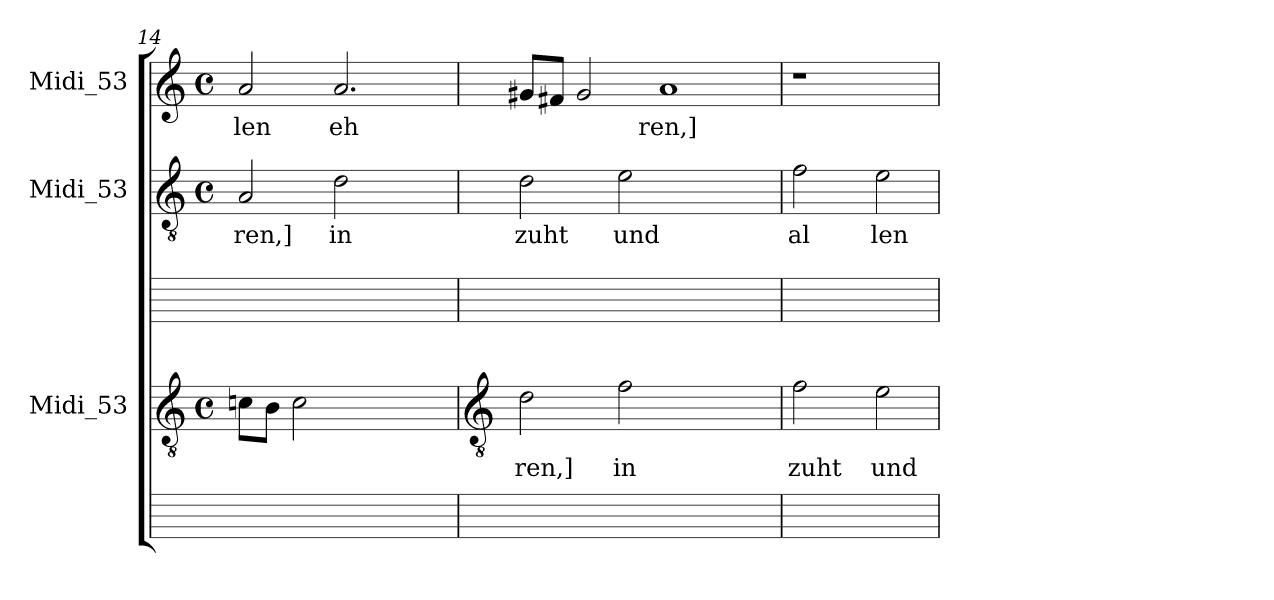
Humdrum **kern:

**kern	**kern	**text	**kern	**kern	**text	**kern	**text
*part5	*part4	*part4	*part3	*part2	*part2	*part1	*part1
*staff5	*staff4	*staff4	*staff3	*staff2	*staff2	*staff1	*staff1
*	*I"Midi_53	*	*	*I"Midi_53	*	*I"Midi_53	*
!!LO:LB:g=z
*	*clefGv2	*	*	*clefGv2	*	*clefG2	*
*	*k[]	*	*	*k[]	*	*k[]	*
*	*C:	*	*	*C:	*	*C:	*
*	*M4/4	*	*	*M4/4	*	*M4/4	*
*	*met(c)	*	*	*met(c)	*	*met(c)	*
=14B	=14B	=14B	=14B	=14B	=14B	=14B	=14B
!	!	!	!	!	!LO:LY:b	!	!LO:LY:b
4ryy	8cn\L	.	4ryy	2A/	ren,]	2a/	len
.	8B\J	.	.	.	.	.	.
1ryy	2c\	.	1ryy	.	.	.	.
!	!	!	!	!	!LO:LY:b	!	!LO:LY:b
.	.	.	.	2d\	in	2.a/	eh
.	2ryy	.	.	.	.	.	.
.	.	.	.	4ryy	.	.	.
!!LO:LB:g=z
=14C	=14C	=14C	=14C	=14C	=14C	=14C	=14C
*	*clefGv2	*	*	*	*	*	*
!	!	!LO:LY:b	!	!	!LO:LY:b	!	!
4ryy	2d\	ren,]	4ryy	2d\	zuht	8g#X/L	.
.	.	.	.	.	.	8f#X/J	.
1.ryy	.	.	1.ryy	.	.	2g#/	.
!	!	!LO:LY:b	!	!	!LO:LY:b	!	!
.	2f\	in	.	2e\	und	.	.
!	!	!	!	!	!	!	!LO:LY:b
.	.	.	.	.	.	1a	ren,]
.	2.ryy	.	.	2.ryy	.	.	.
=14D	=14D	=14D	=14D	=14D	=14D	=14D	=14D
!	!	!LO:LY:b	!	!	!LO:LY:b	!	!
4ryy	2f\	zuht	4ryy	2f\	al	1r	.
2.ryy	.	.	2.ryy	.	.	.	.
!	!	!LO:LY:b	!	!	!LO:LY:b	!	!
.	2e\	und	.	2e\	len	.	.
=	=	=	=	=	=	=	=
*-	*-	*-	*-	*-	*-	*-	*-
